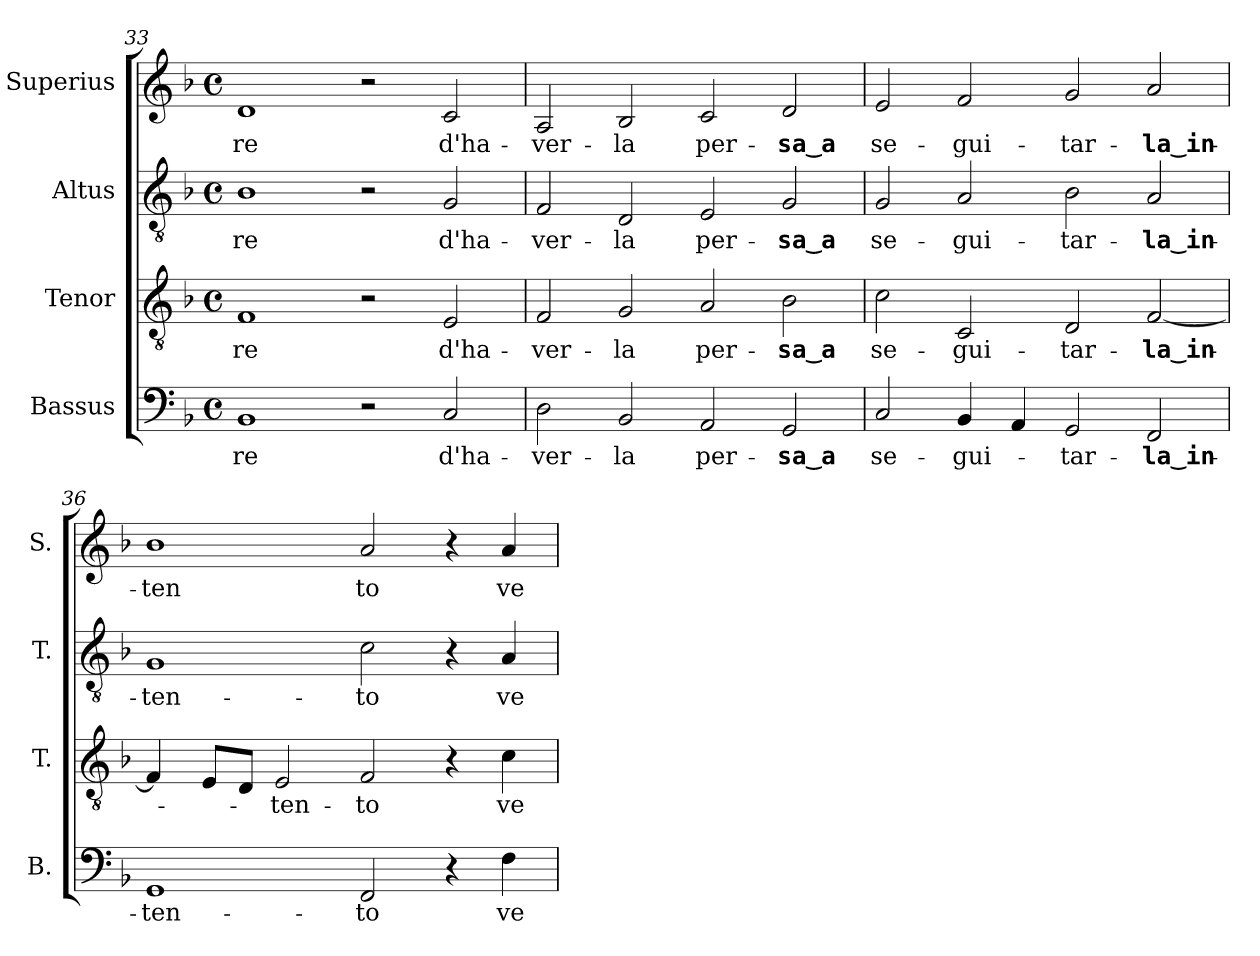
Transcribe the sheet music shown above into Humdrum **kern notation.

**kern	**text	**kern	**text	**kern	**text	**kern	**text
*part4	*part4	*part3	*part3	*part2	*part2	*part1	*part1
*staff4	*staff4	*staff3	*staff3	*staff2	*staff2	*staff1	*staff1
*I"Bassus	*	*I"Tenor	*	*I"Altus	*	*I"Superius	*
*I'B.	*	*I'T.	*	*I'T.	*	*I'S.	*
!!LO:LB:g=z
*clefF4	*	*clefGv2	*	*clefGv2	*	*clefG2	*
*	*	*ITrd7c12	*	*ITrd7c12	*	*	*
*k[b-]	*	*k[b-]	*	*k[b-]	*	*k[b-]	*
*F:	*	*F:	*	*F:	*	*F:	*
*M4/4	*	*M4/4	*	*M4/4	*	*M4/4	*
*met(c)	*	*met(c)	*	*met(c)	*	*met(c)	*
=33	=33	=33	=33	=33	=33	=33	=33
!	!LO:LY:b:color=#000000	!	!	!	!	!	!
!	!	!	!LO:LY:b:color=#000000	!	!	!	!
!	!	!	!	!	!LO:LY:b:color=#000000	!	!
!	!	!	!	!	!	!	!LO:LY:b:color=#000000
1BB-i	-re	1FFi	-re	1BB-i	-re	1di	-re
2r	.	2r	.	2r	.	2r	.
!	!LO:LY:b:color=#000000	!	!	!	!	!	!
!	!	!	!LO:LY:b:color=#000000	!	!	!	!
!	!	!	!	!	!LO:LY:b:color=#000000	!	!
!	!	!	!	!	!	!	!LO:LY:b:color=#000000
2Ci/	d'ha-	2EEi/	d'ha-	2GGi/	d'ha-	2ci/	d'ha-
=34	=34	=34	=34	=34	=34	=34	=34
!	!LO:LY:b:color=#000000	!	!	!	!	!	!
!	!	!	!LO:LY:b:color=#000000	!	!	!	!
!	!	!	!	!	!LO:LY:b:color=#000000	!	!
!	!	!	!	!	!	!	!LO:LY:b:color=#000000
2Di\	-ver-	2FFi/	-ver-	2FFi/	-ver-	2Ai/	-ver-
!	!LO:LY:b:color=#000000	!	!	!	!	!	!
!	!	!	!LO:LY:b:color=#000000	!	!	!	!
!	!	!	!	!	!LO:LY:b:color=#000000	!	!
!	!	!	!	!	!	!	!LO:LY:b:color=#000000
2BB-i/	-la	2GGi/	-la	2DDi/	-la	2B-i/	-la
!	!LO:LY:b:color=#000000	!	!	!	!	!	!
!	!	!	!LO:LY:b:color=#000000	!	!	!	!
!	!	!	!	!	!LO:LY:b:color=#000000	!	!
!	!	!	!	!	!	!	!LO:LY:b:color=#000000
2AAi/	per-	2AAi/	per-	2EEi/	per-	2ci/	per-
!	!LO:LY:b:color=#000000	!	!	!	!	!	!
!	!	!	!LO:LY:b:color=#000000	!	!	!	!
!	!	!	!	!	!LO:LY:b:color=#000000	!	!
!	!	!	!	!	!	!	!LO:LY:b:color=#000000
2GGi/	-sa_a	2BB-i\	-sa_a	2GGi/	-sa_a	2di/	-sa_a
=35	=35	=35	=35	=35	=35	=35	=35
!	!LO:LY:b:color=#000000	!	!	!	!	!	!
!	!	!	!LO:LY:b:color=#000000	!	!	!	!
!	!	!	!	!	!LO:LY:b:color=#000000	!	!
!	!	!	!	!	!	!	!LO:LY:b:color=#000000
2Ci/	se-	2Ci\	se-	2GGi/	se-	2ei/	se-
!	!LO:LY:b:color=#000000	!	!	!	!	!	!
!	!	!	!LO:LY:b:color=#000000	!	!	!	!
!	!	!	!	!	!LO:LY:b:color=#000000	!	!
!	!	!	!	!	!	!	!LO:LY:b:color=#000000
4BB-i/	-gui-	2CCi/	-gui-	2AAi/	-gui-	2fi/	-gui-
4AAi/	.	.	.	.	.	.	.
!	!LO:LY:b:color=#000000	!	!	!	!	!	!
!	!	!	!LO:LY:b:color=#000000	!	!	!	!
!	!	!	!	!	!LO:LY:b:color=#000000	!	!
!	!	!	!	!	!	!	!LO:LY:b:color=#000000
2GGi/	-tar-	2DDi/	-tar-	2BB-i\	-tar-	2gi/	-tar-
!	!LO:LY:b:color=#000000	!	!	!	!	!	!
!	!	!	!LO:LY:b:color=#000000	!	!	!	!
!	!	!	!	!	!LO:LY:b:color=#000000	!	!
!	!	!	!	!	!	!	!LO:LY:b:color=#000000
2FFi/	-la_in-	[<2FFi/	-la_in-	2AAi/	-la_in-	2ai/	-la_in-
=36	=36	=36	=36	=36	=36	=36	=36
!	!LO:LY:b:color=#000000	!	!	!	!	!	!
!	!	!	!	!	!LO:LY:b:color=#000000	!	!
!	!	!	!	!	!	!	!LO:LY:b:color=#000000
1GGi	-ten-	4FFi/]	.	1GGi	-ten-	1b-i	-ten
.	.	8EEi/L	.	.	.	.	.
.	.	8DDi/J	.	.	.	.	.
!	!	!	!LO:LY:b:color=#000000	!	!	!	!
.	.	2EEi/	-ten-	.	.	.	.
!	!LO:LY:b:color=#000000	!	!	!	!	!	!
!	!	!	!LO:LY:b:color=#000000	!	!	!	!
!	!	!	!	!	!LO:LY:b:color=#000000	!	!
!	!	!	!	!	!	!	!LO:LY:b:color=#000000
2FFi/	-to	2FFi/	-to	2Ci\	-to	2ai/	to
4r	.	4r	.	4r	.	4r	.
!	!LO:LY:b:color=#000000	!	!	!	!	!	!
!	!	!	!LO:LY:b:color=#000000	!	!	!	!
!	!	!	!	!	!LO:LY:b:color=#000000	!	!
!	!	!	!	!	!	!	!LO:LY:b:color=#000000
4Fi\	ve-	4Ci\	ve-	4AAi/	ve-	4ai/	ve-
=	=	=	=	=	=	=	=
*-	*-	*-	*-	*-	*-	*-	*-
